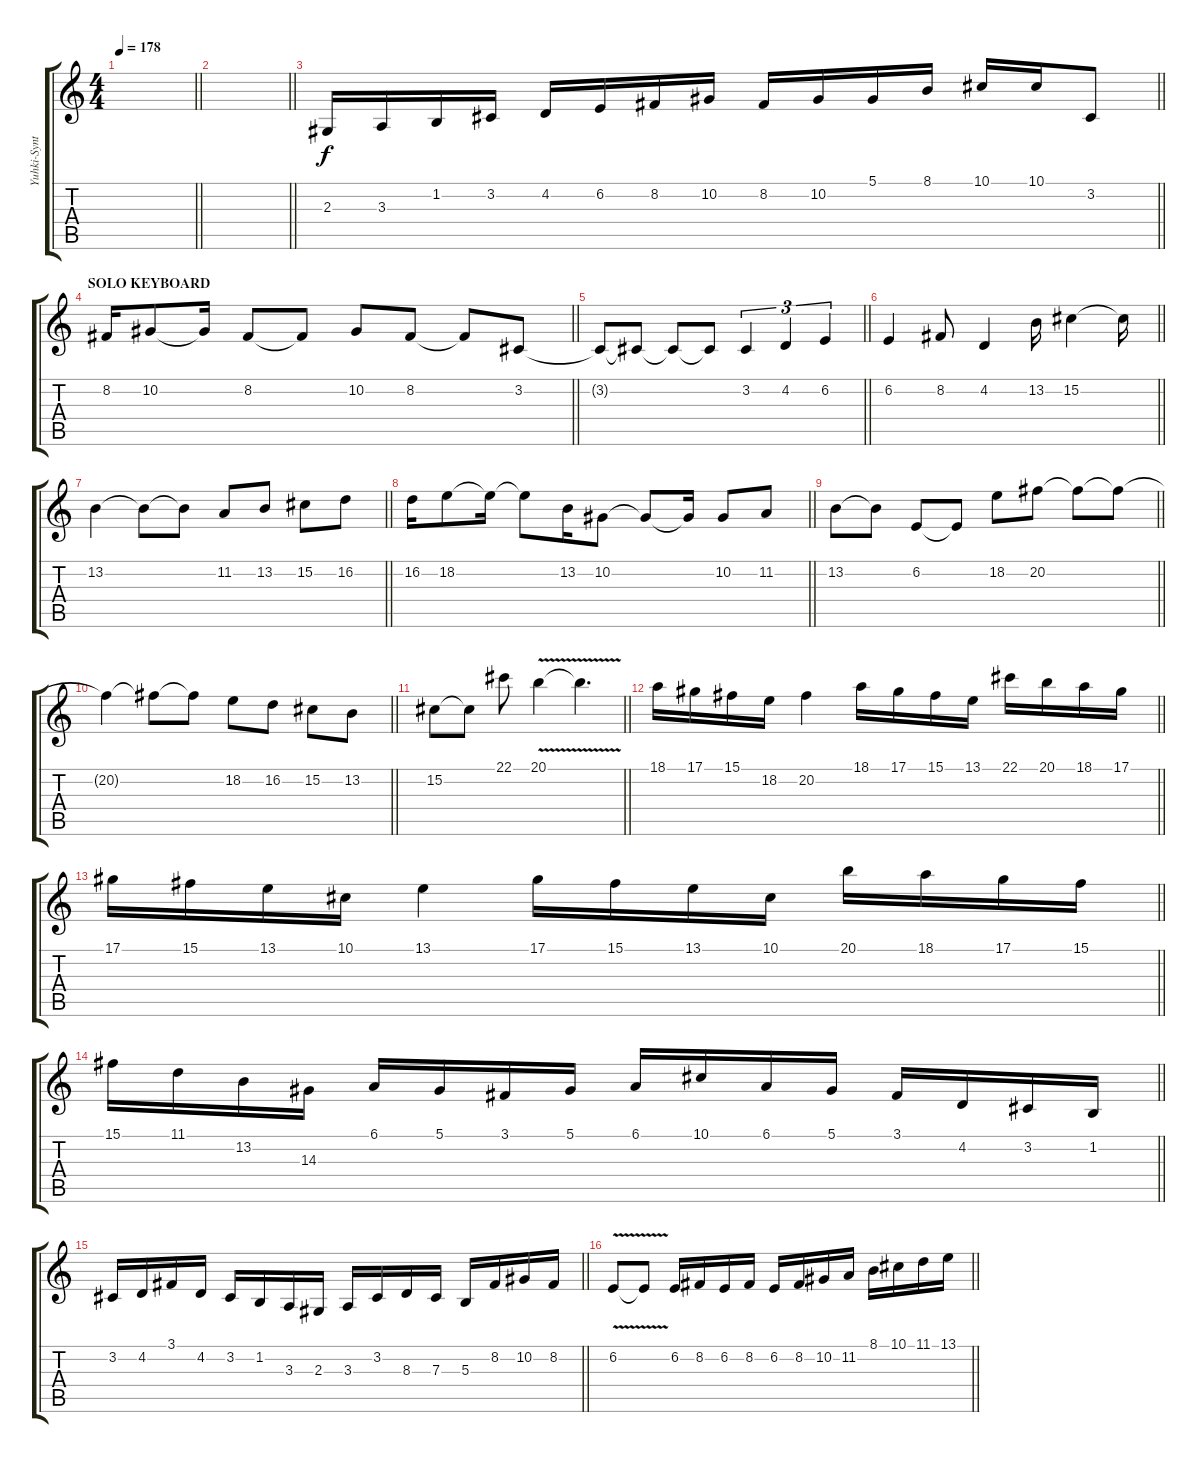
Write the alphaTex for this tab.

\track ("Yuhki-Synth Lead" "Yuhki-Synt") {instrument lead2sawtooth}
\staff {score tabs}
\tuning (Eb4 Bb3 Gb3 Db3 Ab2 Eb2) {hide}
\ts (4 4)
\tempo 178
\clef g2
\barLineRight lightlight
\ks c
|
\barLineRight lightlight
|
\barLineRight lightlight
2.3.16 3.3.16 1.2.16 3.2.16 4.2.16 6.2.16 8.2.16 10.2.16 8.2.16 10.2.16 5.1.16 8.1.16 10.1.16 10.1.16 3.2.8 |
\section ("" "SOLO KEYBOARD")
\barLineRight lightlight
8.2.16 10.2.8 10.2{t}.16 8.2.8 8.2{t}.8 10.2.8 8.2.8 8.2{t}.8 3.2.8 |
\barLineRight lightlight
3.2{t}.8 3.2{t}.8 3.2{t}.8 3.2{t}.8 3.2.4{tu (3 2)} 4.2.4{tu (3 2)} 6.2.4{tu (3 2)} |
\barLineRight lightlight
6.2.4 8.2.8 4.2.4 13.2.16 15.2.4 15.2{t}.16 |
\barLineRight lightlight
13.2.4 13.2{t}.8 13.2{t}.8 11.2.8 13.2.8 15.2.8 16.2.8 |
\barLineRight lightlight
16.2.16 18.2.8 18.2{t}.16 18.2{t}.8 13.2.16 10.2.8 10.2{t}.8 10.2{t}.16 10.2.8 11.2.8 |
\barLineRight lightlight
13.2.8 13.2{t}.8 6.2.8 6.2{t}.8 18.2.8 20.2.8 20.2{t}.8 20.2{t}.8 |
\barLineRight lightlight
20.2{t}.4 20.2{t}.8 20.2{t}.8 18.2.8 16.2.8 15.2.8 13.2.8 |
\barLineRight lightlight
15.2.8 15.2{t}.8 22.1.8 20.1{v}.4 20.1{t}.4{d} |
\barLineRight lightlight
18.1.16 17.1.16 15.1.16 18.2.16 20.2.4 18.1.16 17.1.16 15.1.16 13.1.16 22.1.16 20.1.16 18.1.16 17.1.16 |
\barLineRight lightlight
17.1.16 15.1.16 13.1.16 10.1.16 13.1.4 17.1.16 15.1.16 13.1.16 10.1.16 20.1.16 18.1.16 17.1.16 15.1.16 |
\barLineRight lightlight
15.1.16 11.1.16 13.2.16 14.3.16 6.1.16 5.1.16 3.1.16 5.1.16 6.1.16 10.1.16 6.1.16 5.1.16 3.1.16 4.2.16 3.2.16 1.2.16 |
\barLineRight lightlight
3.2.16 4.2.16 3.1.16 4.2.16 3.2.16 1.2.16 3.3.16 2.3.16 3.3.16 3.2.16 8.3.16 7.3.16 5.3.16 8.2.16 10.2.16 8.2.16 |
\barLineRight lightlight
6.2{v}.8 6.2{t}.8 6.2.16 8.2.16 6.2.16 8.2.16 6.2.16 8.2.16 10.2.16 11.2.16 8.1.16 10.1.16 11.1.16 13.1.16
